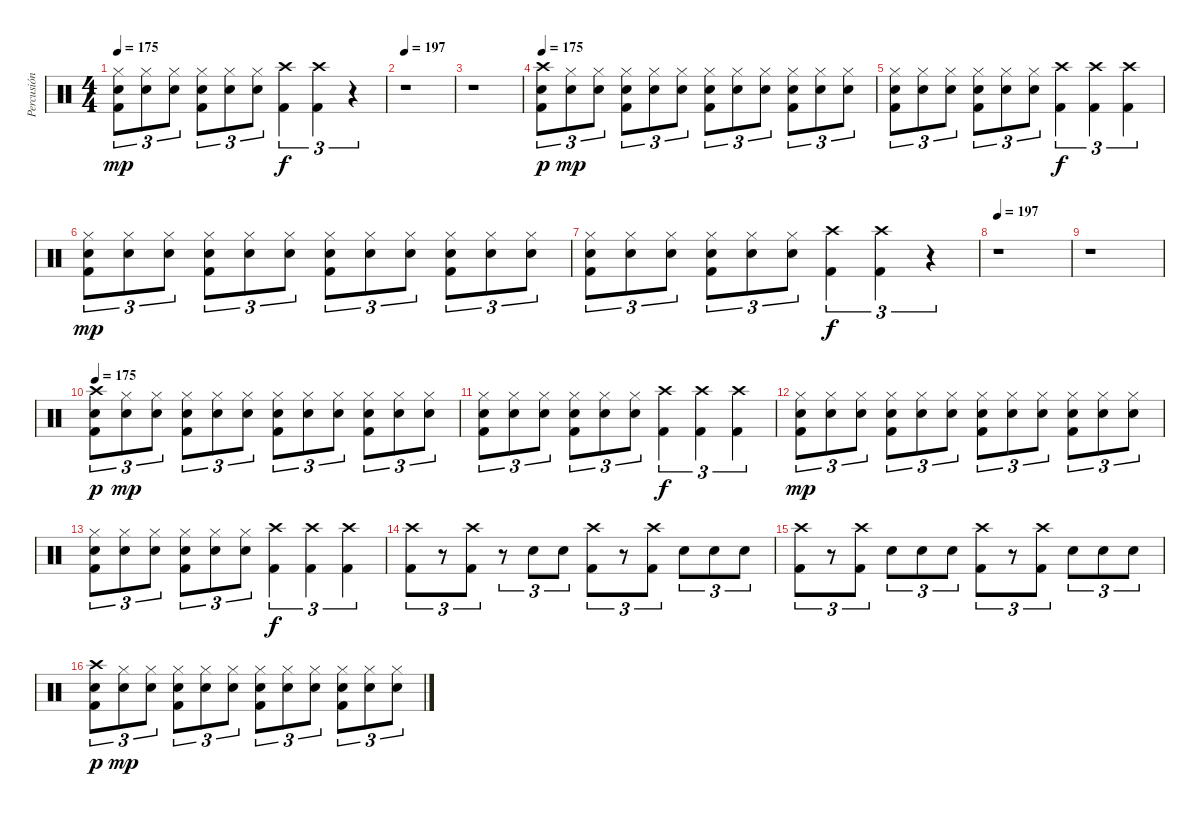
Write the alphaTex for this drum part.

\track ("Percusión" "Percusión") {instrument percussion}
\staff {score}
\articulation defaults
\ts (4 4)
\tempo 175
\clef neutral
\ks c
("Snare (hit) 2" "Kick (hit) 2" "Hi-Hat (closed)").8{tu (3 2) dy mp} ("Snare (hit) 2" "Hi-Hat (closed)").8{tu (3 2)} ("Snare (hit) 2" "Hi-Hat (closed)").8{tu (3 2)} ("Snare (hit) 2" "Kick (hit) 2" "Hi-Hat (closed)").8{tu (3 2)} ("Snare (hit) 2" "Hi-Hat (closed)").8{tu (3 2)} ("Snare (hit) 2" "Hi-Hat (closed)").8{tu (3 2)} ("Crash high (hit)" "Kick (hit) 2").4{tu (3 2) dy f} ("Crash high (hit)" "Kick (hit) 2").4{tu (3 2)} r.4{tu (3 2)} |
\tempo 197
r.1 |
r.1 |
\tempo 175
("Snare (hit) 2" "Kick (hit) 2" "Crash high (hit)").8{tu (3 2) dy p} ("Snare (hit) 2" "Hi-Hat (closed)").8{tu (3 2) dy mp} ("Snare (hit) 2" "Hi-Hat (closed)").8{tu (3 2)} ("Snare (hit) 2" "Kick (hit) 2" "Hi-Hat (closed)").8{tu (3 2)} ("Snare (hit) 2" "Hi-Hat (closed)").8{tu (3 2)} ("Snare (hit) 2" "Hi-Hat (closed)").8{tu (3 2)} ("Snare (hit) 2" "Kick (hit) 2" "Hi-Hat (closed)").8{tu (3 2)} ("Snare (hit) 2" "Hi-Hat (closed)").8{tu (3 2)} ("Snare (hit) 2" "Hi-Hat (closed)").8{tu (3 2)} ("Snare (hit) 2" "Kick (hit) 2" "Hi-Hat (closed)").8{tu (3 2)} ("Snare (hit) 2" "Hi-Hat (closed)").8{tu (3 2)} ("Snare (hit) 2" "Hi-Hat (closed)").8{tu (3 2)} |
("Snare (hit) 2" "Kick (hit) 2" "Hi-Hat (closed)").8{tu (3 2)} ("Snare (hit) 2" "Hi-Hat (closed)").8{tu (3 2)} ("Snare (hit) 2" "Hi-Hat (closed)").8{tu (3 2)} ("Snare (hit) 2" "Kick (hit) 2" "Hi-Hat (closed)").8{tu (3 2)} ("Snare (hit) 2" "Hi-Hat (closed)").8{tu (3 2)} ("Snare (hit) 2" "Hi-Hat (closed)").8{tu (3 2)} ("Crash high (hit)" "Kick (hit) 2").4{tu (3 2) dy f} ("Crash high (hit)" "Kick (hit) 2").4{tu (3 2)} ("Crash high (hit)" "Kick (hit) 2").4{tu (3 2)} |
("Snare (hit) 2" "Kick (hit) 2" "Hi-Hat (closed)").8{tu (3 2) dy mp} ("Snare (hit) 2" "Hi-Hat (closed)").8{tu (3 2)} ("Snare (hit) 2" "Hi-Hat (closed)").8{tu (3 2)} ("Snare (hit) 2" "Kick (hit) 2" "Hi-Hat (closed)").8{tu (3 2)} ("Snare (hit) 2" "Hi-Hat (closed)").8{tu (3 2)} ("Snare (hit) 2" "Hi-Hat (closed)").8{tu (3 2)} ("Snare (hit) 2" "Kick (hit) 2" "Hi-Hat (closed)").8{tu (3 2)} ("Snare (hit) 2" "Hi-Hat (closed)").8{tu (3 2)} ("Snare (hit) 2" "Hi-Hat (closed)").8{tu (3 2)} ("Snare (hit) 2" "Kick (hit) 2" "Hi-Hat (closed)").8{tu (3 2)} ("Snare (hit) 2" "Hi-Hat (closed)").8{tu (3 2)} ("Snare (hit) 2" "Hi-Hat (closed)").8{tu (3 2)} |
("Snare (hit) 2" "Kick (hit) 2" "Hi-Hat (closed)").8{tu (3 2)} ("Snare (hit) 2" "Hi-Hat (closed)").8{tu (3 2)} ("Snare (hit) 2" "Hi-Hat (closed)").8{tu (3 2)} ("Snare (hit) 2" "Kick (hit) 2" "Hi-Hat (closed)").8{tu (3 2)} ("Snare (hit) 2" "Hi-Hat (closed)").8{tu (3 2)} ("Snare (hit) 2" "Hi-Hat (closed)").8{tu (3 2)} ("Crash high (hit)" "Kick (hit) 2").4{tu (3 2) dy f} ("Crash high (hit)" "Kick (hit) 2").4{tu (3 2)} r.4{tu (3 2)} |
\tempo 197
r.1 |
r.1 |
\tempo 175
("Snare (hit) 2" "Kick (hit) 2" "Crash high (hit)").8{tu (3 2) dy p} ("Snare (hit) 2" "Hi-Hat (closed)").8{tu (3 2) dy mp} ("Snare (hit) 2" "Hi-Hat (closed)").8{tu (3 2)} ("Snare (hit) 2" "Kick (hit) 2" "Hi-Hat (closed)").8{tu (3 2)} ("Snare (hit) 2" "Hi-Hat (closed)").8{tu (3 2)} ("Snare (hit) 2" "Hi-Hat (closed)").8{tu (3 2)} ("Snare (hit) 2" "Kick (hit) 2" "Hi-Hat (closed)").8{tu (3 2)} ("Snare (hit) 2" "Hi-Hat (closed)").8{tu (3 2)} ("Snare (hit) 2" "Hi-Hat (closed)").8{tu (3 2)} ("Snare (hit) 2" "Kick (hit) 2" "Hi-Hat (closed)").8{tu (3 2)} ("Snare (hit) 2" "Hi-Hat (closed)").8{tu (3 2)} ("Snare (hit) 2" "Hi-Hat (closed)").8{tu (3 2)} |
("Snare (hit) 2" "Kick (hit) 2" "Hi-Hat (closed)").8{tu (3 2)} ("Snare (hit) 2" "Hi-Hat (closed)").8{tu (3 2)} ("Snare (hit) 2" "Hi-Hat (closed)").8{tu (3 2)} ("Snare (hit) 2" "Kick (hit) 2" "Hi-Hat (closed)").8{tu (3 2)} ("Snare (hit) 2" "Hi-Hat (closed)").8{tu (3 2)} ("Snare (hit) 2" "Hi-Hat (closed)").8{tu (3 2)} ("Crash high (hit)" "Kick (hit) 2").4{tu (3 2) dy f} ("Crash high (hit)" "Kick (hit) 2").4{tu (3 2)} ("Crash high (hit)" "Kick (hit) 2").4{tu (3 2)} |
("Snare (hit) 2" "Kick (hit) 2" "Hi-Hat (closed)").8{tu (3 2) dy mp} ("Snare (hit) 2" "Hi-Hat (closed)").8{tu (3 2)} ("Snare (hit) 2" "Hi-Hat (closed)").8{tu (3 2)} ("Snare (hit) 2" "Kick (hit) 2" "Hi-Hat (closed)").8{tu (3 2)} ("Snare (hit) 2" "Hi-Hat (closed)").8{tu (3 2)} ("Snare (hit) 2" "Hi-Hat (closed)").8{tu (3 2)} ("Snare (hit) 2" "Kick (hit) 2" "Hi-Hat (closed)").8{tu (3 2)} ("Snare (hit) 2" "Hi-Hat (closed)").8{tu (3 2)} ("Snare (hit) 2" "Hi-Hat (closed)").8{tu (3 2)} ("Snare (hit) 2" "Kick (hit) 2" "Hi-Hat (closed)").8{tu (3 2)} ("Snare (hit) 2" "Hi-Hat (closed)").8{tu (3 2)} ("Snare (hit) 2" "Hi-Hat (closed)").8{tu (3 2)} |
("Snare (hit) 2" "Kick (hit) 2" "Hi-Hat (closed)").8{tu (3 2)} ("Snare (hit) 2" "Hi-Hat (closed)").8{tu (3 2)} ("Snare (hit) 2" "Hi-Hat (closed)").8{tu (3 2)} ("Snare (hit) 2" "Kick (hit) 2" "Hi-Hat (closed)").8{tu (3 2)} ("Snare (hit) 2" "Hi-Hat (closed)").8{tu (3 2)} ("Snare (hit) 2" "Hi-Hat (closed)").8{tu (3 2)} ("Crash high (hit)" "Kick (hit) 2").4{tu (3 2) dy f} ("Crash high (hit)" "Kick (hit) 2").4{tu (3 2)} ("Crash high (hit)" "Kick (hit) 2").4{tu (3 2)} |
("Crash high (hit)" "Kick (hit) 2").8{tu (3 2)} r.8{tu (3 2)} ("Crash high (hit)" "Kick (hit) 2").8{tu (3 2)} r.8{tu (3 2)} "Snare (hit) 2".8{tu (3 2)} "Snare (hit) 2".8{tu (3 2)} ("Crash high (hit)" "Kick (hit) 2").8{tu (3 2)} r.8{tu (3 2)} ("Crash high (hit)" "Kick (hit) 2").8{tu (3 2)} "Snare (hit) 2".8{tu (3 2)} "Snare (hit) 2".8{tu (3 2)} "Snare (hit) 2".8{tu (3 2)} |
("Crash high (hit)" "Kick (hit) 2").8{tu (3 2)} r.8{tu (3 2)} ("Crash high (hit)" "Kick (hit) 2").8{tu (3 2)} "Snare (hit) 2".8{tu (3 2)} "Snare (hit) 2".8{tu (3 2)} "Snare (hit) 2".8{tu (3 2)} ("Crash high (hit)" "Kick (hit) 2").8{tu (3 2)} r.8{tu (3 2)} ("Crash high (hit)" "Kick (hit) 2").8{tu (3 2)} "Snare (hit) 2".8{tu (3 2)} "Snare (hit) 2".8{tu (3 2)} "Snare (hit) 2".8{tu (3 2)} |
("Snare (hit) 2" "Kick (hit) 2" "Crash high (hit)").8{tu (3 2) dy p} ("Snare (hit) 2" "Hi-Hat (closed)").8{tu (3 2) dy mp} ("Snare (hit) 2" "Hi-Hat (closed)").8{tu (3 2)} ("Snare (hit) 2" "Kick (hit) 2" "Hi-Hat (closed)").8{tu (3 2)} ("Snare (hit) 2" "Hi-Hat (closed)").8{tu (3 2)} ("Snare (hit) 2" "Hi-Hat (closed)").8{tu (3 2)} ("Snare (hit) 2" "Kick (hit) 2" "Hi-Hat (closed)").8{tu (3 2)} ("Snare (hit) 2" "Hi-Hat (closed)").8{tu (3 2)} ("Snare (hit) 2" "Hi-Hat (closed)").8{tu (3 2)} ("Snare (hit) 2" "Kick (hit) 2" "Hi-Hat (closed)").8{tu (3 2)} ("Snare (hit) 2" "Hi-Hat (closed)").8{tu (3 2)} ("Snare (hit) 2" "Hi-Hat (closed)").8{tu (3 2)}
